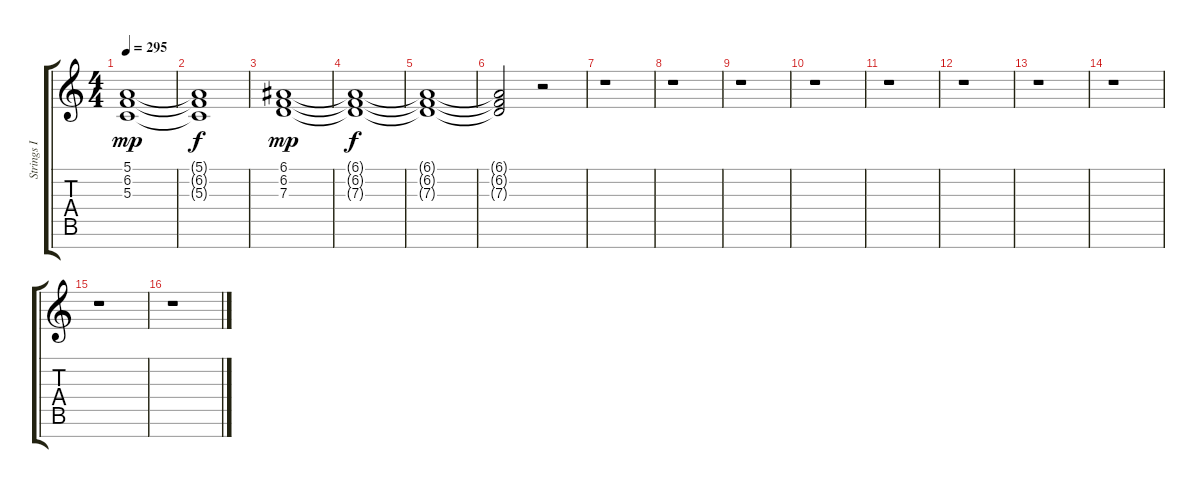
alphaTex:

\track ("Strings I" "Strings I") {instrument stringensemble1}
\staff {score tabs}
\tuning (E4 B3 G3 D3 A2 E2 B1) {hide}
\ts (4 4)
\tempo 295
\clef g2
\ks c
(5.1 6.2 5.3).1{dy mp} |
(5.1{t} 6.2{t} 5.3{t}).1{dy f} |
(6.1 6.2 7.3).1{dy mp} |
(6.1{t} 6.2{t} 7.3{t}).1{dy f} |
(6.1{t} 6.2{t} 7.3{t}).1 |
(6.1{t} 6.2{t} 7.3{t}).2 r.2 |
r.1 |
r.1 |
r.1 |
r.1 |
r.1 |
r.1 |
r.1 |
r.1 |
r.1 |
r.1
